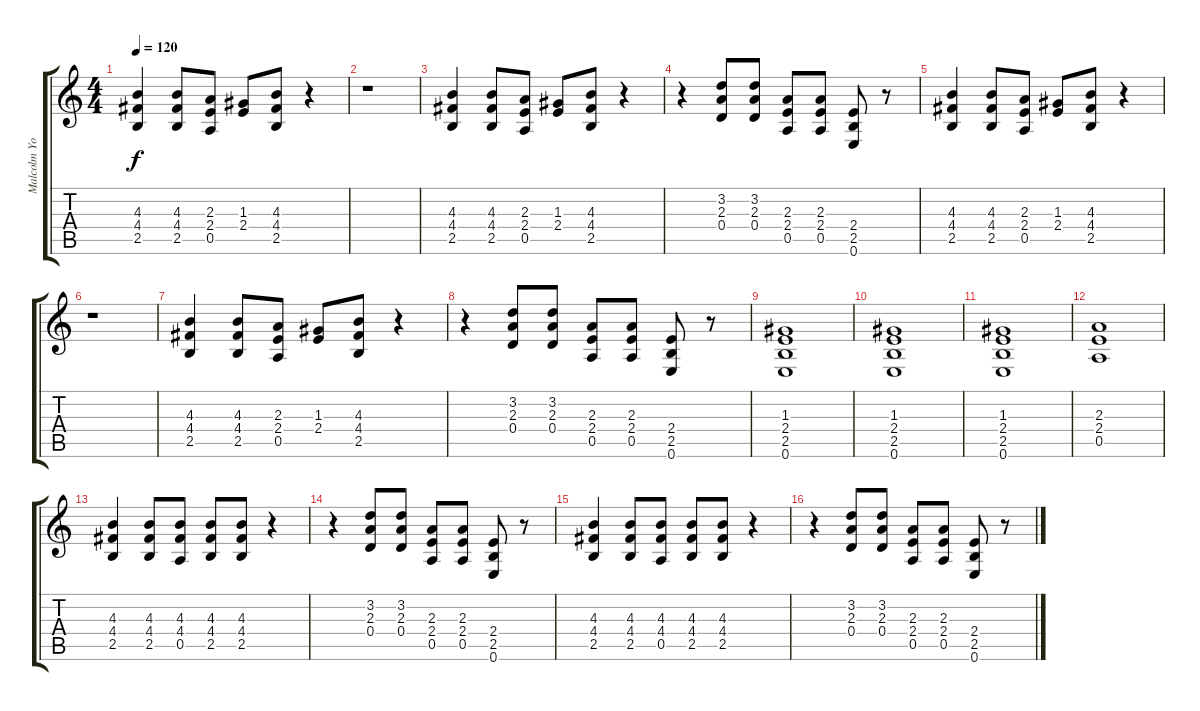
\track ("Malcolm Young - Rythmn Guitar" "Malcolm Yo") {instrument distortionguitar}
\staff {score tabs}
\tuning (E4 B3 G3 D3 A2 E2) {hide}
\ts (4 4)
\tempo 120
\clef g2
\ks c
(4.3 4.4 2.5).4{dy f} (4.3 4.4 2.5).8 (2.3 2.4 0.5).8 (1.3 2.4).8 (4.3 4.4 2.5).8 r.4 |
r.1 |
(4.3 4.4 2.5).4 (4.3 4.4 2.5).8 (2.3 2.4 0.5).8 (1.3 2.4).8 (4.3 4.4 2.5).8 r.4 |
r.4 (3.2 2.3 0.4).8 (3.2 2.3 0.4).8 (2.3 2.4 0.5).8 (2.3 2.4 0.5).8 (2.4 2.5 0.6).8 r.8 |
(4.3 4.4 2.5).4 (4.3 4.4 2.5).8 (2.3 2.4 0.5).8 (1.3 2.4).8 (4.3 4.4 2.5).8 r.4 |
r.1 |
(4.3 4.4 2.5).4 (4.3 4.4 2.5).8 (2.3 2.4 0.5).8 (1.3 2.4).8 (4.3 4.4 2.5).8 r.4 |
r.4 (3.2 2.3 0.4).8 (3.2 2.3 0.4).8 (2.3 2.4 0.5).8 (2.3 2.4 0.5).8 (2.4 2.5 0.6).8 r.8 |
(1.3 2.4 2.5 0.6).1 |
(1.3 2.4 2.5 0.6).1 |
(1.3 2.4 2.5 0.6).1 |
(2.3 2.4 0.5).1 |
(4.3 4.4 2.5).4 (4.3 4.4 2.5).8 (4.3 4.4 0.5).8 (4.3 4.4 2.5).8 (4.3 4.4 2.5).8 r.4 |
r.4 (3.2 2.3 0.4).8 (3.2 2.3 0.4).8 (2.3 2.4 0.5).8 (2.3 2.4 0.5).8 (2.4 2.5 0.6).8 r.8 |
(4.3 4.4 2.5).4 (4.3 4.4 2.5).8 (4.3 4.4 0.5).8 (4.3 4.4 2.5).8 (4.3 4.4 2.5).8 r.4 |
r.4 (3.2 2.3 0.4).8 (3.2 2.3 0.4).8 (2.3 2.4 0.5).8 (2.3 2.4 0.5).8 (2.4 2.5 0.6).8 r.8
